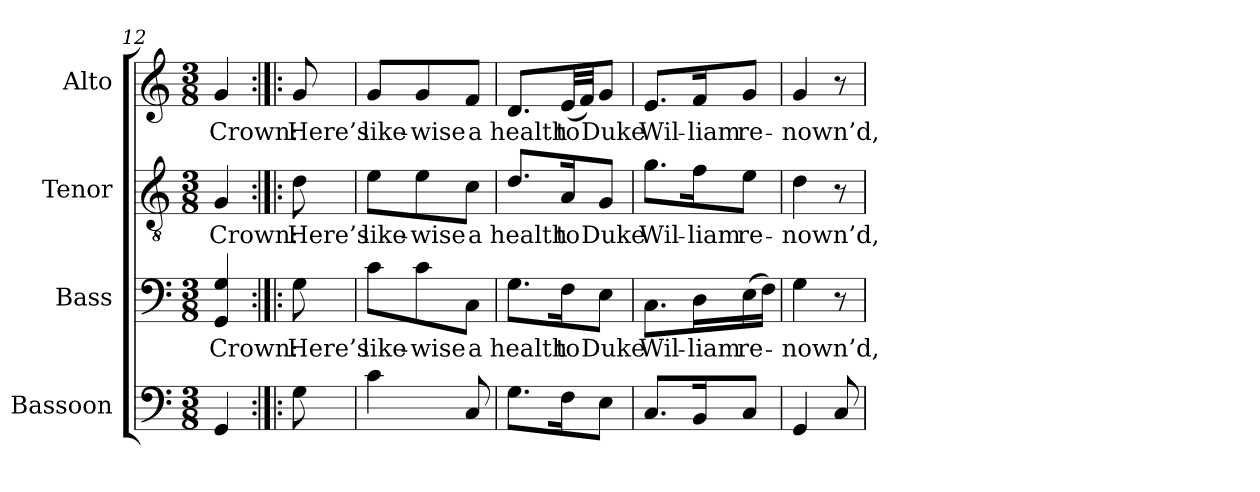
**kern	**kern	**text	**kern	**text	**kern	**text
*part4	*part3	*part3	*part2	*part2	*part1	*part1
*staff4	*staff3	*staff3	*staff2	*staff2	*staff1	*staff1
*I"Bassoon	*I"Bass	*	*I"Tenor	*	*I"Alto	*
*I'Bsn.	*I'B.	*	*I'T.	*	*I'A.	*
*clefF4	*clefF4	*	*clefGv2	*	*clefG2	*
*	*	*	*ITrd7c12	*	*	*
*k[]	*k[]	*	*k[]	*	*k[]	*
*C:	*C:	*	*C:	*	*C:	*
*M3/8	*M3/8	*	*M3/8	*	*M3/8	*
=12	=12	=12	=12	=12	=12	=12
!	!	!LO:LY:b:color=#000000	!	!	!	!
!	!	!	!	!LO:LY:b:color=#000000	!	!
!	!	!	!	!	!	!LO:LY:b:color=#000000
4GGi/	4GGi/ 4Gi	Crown:	4GGi/	Crown:	4gi/	Crown:
=13:|!|:	=13:|!|:	=13:|!|:	=13:|!|:	=13:|!|:	=13:|!|:	=13:|!|:
!	!	!LO:LY:b:color=#000000	!	!	!	!
!	!	!	!	!LO:LY:b:color=#000000	!	!
!	!	!	!	!	!	!LO:LY:b:color=#000000
8Gi\	8Gi\	Here’s	8Di\	Here’s	8gi/	Here’s
=14	=14	=14	=14	=14	=14	=14
!	!	!LO:LY:b:color=#000000	!	!	!	!
!	!	!	!	!LO:LY:b:color=#000000	!	!
!	!	!	!	!	!	!LO:LY:b:color=#000000
4ci\	8ci\L	like-	8Ei\L	like-	8gi/L	like-
!	!	!LO:LY:b:color=#000000	!	!	!	!
!	!	!	!	!LO:LY:b:color=#000000	!	!
!	!	!	!	!	!	!LO:LY:b:color=#000000
.	8ci\	-wise	8Ei\	-wise	8gi/	-wise
!	!	!LO:LY:b:color=#000000	!	!	!	!
!	!	!	!	!LO:LY:b:color=#000000	!	!
!	!	!	!	!	!	!LO:LY:b:color=#000000
8Ci/	8Ci\J	a	8Ci\J	a	8fi/J	a
=15	=15	=15	=15	=15	=15	=15
!	!	!LO:LY:b:color=#000000	!	!	!	!
!	!	!	!	!LO:LY:b:color=#000000	!	!
!	!	!	!	!	!	!LO:LY:b:color=#000000
8.Gi\L	8.Gi\L	health	8.Di/L	health	8.di/L	health
!	!	!LO:LY:b:color=#000000	!	!	!	!
!	!	!	!	!LO:LY:b:color=#000000	!	!
!	!	!	!	!	!	!LO:LY:b:color=#000000
16Fi\K	16Fi\K	to	16AAi/K	to	(32ei/LL	to
.	.	.	.	.	32fi/JJ)	.
!	!	!LO:LY:b:color=#000000	!	!	!	!
!	!	!	!	!LO:LY:b:color=#000000	!	!
!	!	!	!	!	!	!LO:LY:b:color=#000000
8Ei\J	8Ei\J	Duke	8GGi/J	Duke	8gi/J	Duke
!!LO:LB:g=z
=16	=16	=16	=16	=16	=16	=16
!	!	!LO:LY:b:color=#000000	!	!	!	!
!	!	!	!	!LO:LY:b:color=#000000	!	!
!	!	!	!	!	!	!LO:LY:b:color=#000000
8.Ci/L	8.Ci\L	Wil-	8.Gi\L	Wil-	8.ei/L	Wil-
!	!	!LO:LY:b:color=#000000	!	!	!	!
!	!	!	!	!LO:LY:b:color=#000000	!	!
!	!	!	!	!	!	!LO:LY:b:color=#000000
16BBi/K	16Di\L	-liam	16Fi\K	-liam	16fi/K	-liam
!	!	!LO:LY:b:color=#000000	!	!	!	!
!	!	!	!	!LO:LY:b:color=#000000	!	!
!	!	!	!	!	!	!LO:LY:b:color=#000000
8Ci/J	(16Ei\	re-	8Ei\J	re-	8gi/J	re-
.	16Fi\JJ)	.	.	.	.	.
=17	=17	=17	=17	=17	=17	=17
!	!	!LO:LY:b:color=#000000	!	!	!	!
!	!	!	!	!LO:LY:b:color=#000000	!	!
!	!	!	!	!	!	!LO:LY:b:color=#000000
4GGi/	4Gi\	-nown’d,	4Di\	-nown’d,	4gi/	-nown’d,
8Ci/	8r	.	8r	.	8r	.
=	=	=	=	=	=	=
*-	*-	*-	*-	*-	*-	*-
